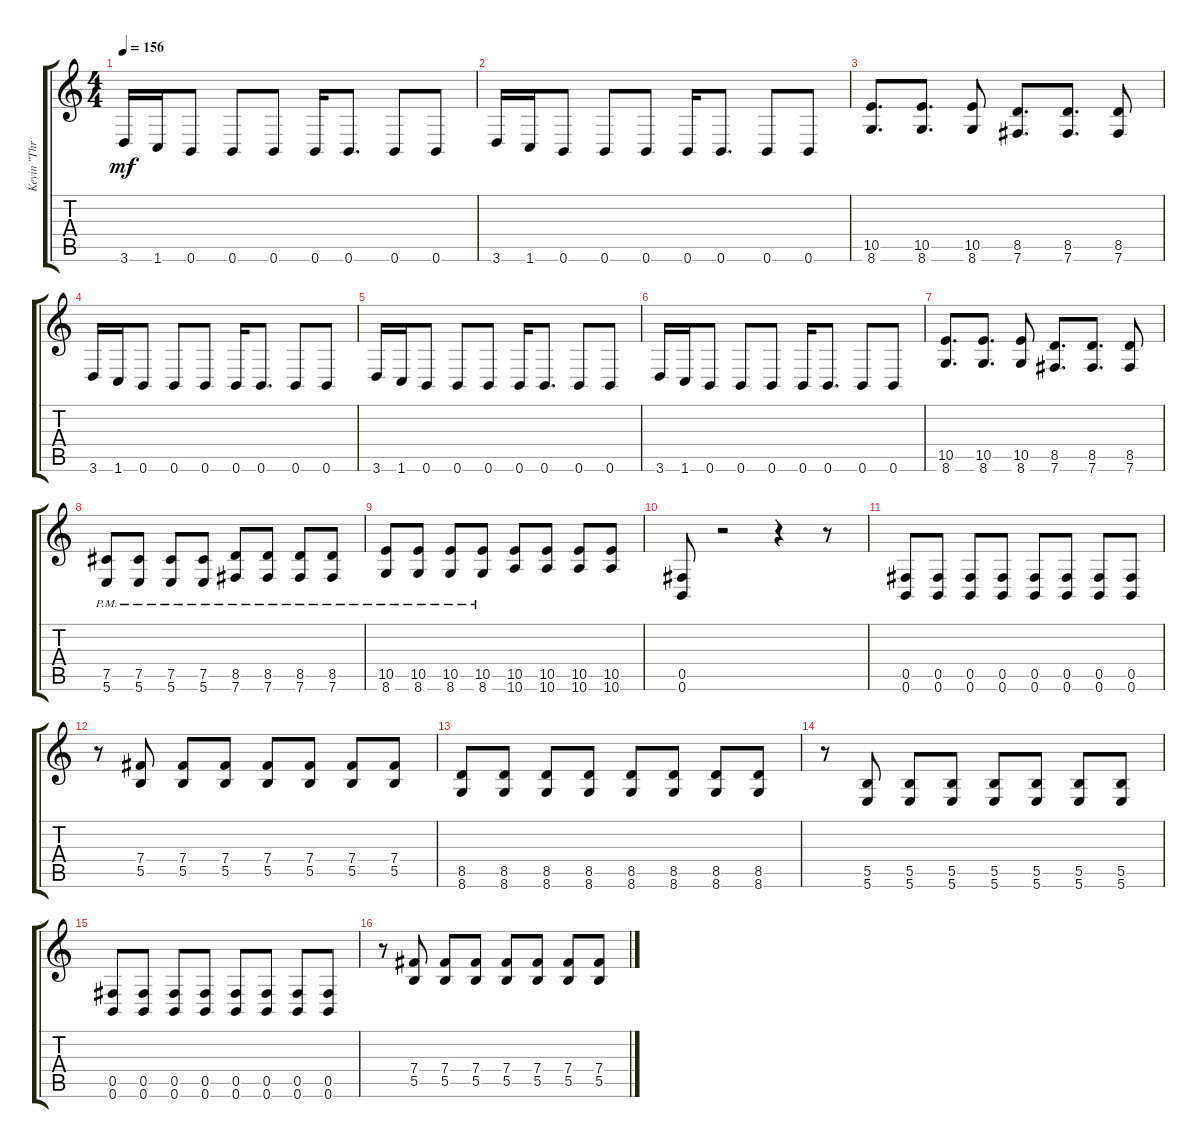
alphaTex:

\track ("Kevin \"Thrasher\" Gruft" "Kevin \"Thr") {instrument distortionguitar}
\staff {score tabs}
\tuning (Db4 Ab3 E3 B2 Gb2 B1) {hide}
\ts (4 4)
\tempo 156
\clef g2
\ks c
3.6.16{dy mf} 1.6.16 0.6.8 0.6.8 0.6.8 0.6.16 0.6.8{d} 0.6.8 0.6.8 |
3.6.16 1.6.16 0.6.8 0.6.8 0.6.8 0.6.16 0.6.8{d} 0.6.8 0.6.8 |
(10.5 8.6).8{d} (10.5 8.6).8{d} (10.5 8.6).8 (8.5 7.6).8{d} (8.5 7.6).8{d} (8.5 7.6).8 |
3.6.16 1.6.16 0.6.8 0.6.8 0.6.8 0.6.16 0.6.8{d} 0.6.8 0.6.8 |
3.6.16 1.6.16 0.6.8 0.6.8 0.6.8 0.6.16 0.6.8{d} 0.6.8 0.6.8 |
3.6.16 1.6.16 0.6.8 0.6.8 0.6.8 0.6.16 0.6.8{d} 0.6.8 0.6.8 |
(10.5 8.6).8{d} (10.5 8.6).8{d} (10.5 8.6).8 (8.5 7.6).8{d} (8.5 7.6).8{d} (8.5 7.6).8 |
(7.5{pm} 5.6{pm}).8 (7.5{pm} 5.6{pm}).8 (7.5{pm} 5.6{pm}).8 (7.5{pm} 5.6{pm}).8 (8.5{pm} 7.6{pm}).8 (8.5{pm} 7.6{pm}).8 (8.5{pm} 7.6{pm}).8 (8.5{pm} 7.6{pm}).8 |
(10.5{pm} 8.6{pm}).8 (10.5{pm} 8.6{pm}).8 (10.5{pm} 8.6{pm}).8 (10.5{pm} 8.6{pm}).8 (10.5 10.6).8 (10.5 10.6).8 (10.5 10.6).8 (10.5 10.6).8 |
(0.5 0.6).8 r.2 r.4 r.8 |
(0.5 0.6).8 (0.5 0.6).8 (0.5 0.6).8 (0.5 0.6).8 (0.5 0.6).8 (0.5 0.6).8 (0.5 0.6).8 (0.5 0.6).8 |
r.8 (7.4 5.5).8 (7.4 5.5).8 (7.4 5.5).8 (7.4 5.5).8 (7.4 5.5).8 (7.4 5.5).8 (7.4 5.5).8 |
(8.5 8.6).8 (8.5 8.6).8 (8.5 8.6).8 (8.5 8.6).8 (8.5 8.6).8 (8.5 8.6).8 (8.5 8.6).8 (8.5 8.6).8 |
r.8 (5.5 5.6).8 (5.5 5.6).8 (5.5 5.6).8 (5.5 5.6).8 (5.5 5.6).8 (5.5 5.6).8 (5.5 5.6).8 |
(0.5 0.6).8 (0.5 0.6).8 (0.5 0.6).8 (0.5 0.6).8 (0.5 0.6).8 (0.5 0.6).8 (0.5 0.6).8 (0.5 0.6).8 |
r.8 (7.4 5.5).8 (7.4 5.5).8 (7.4 5.5).8 (7.4 5.5).8 (7.4 5.5).8 (7.4 5.5).8 (7.4 5.5).8
